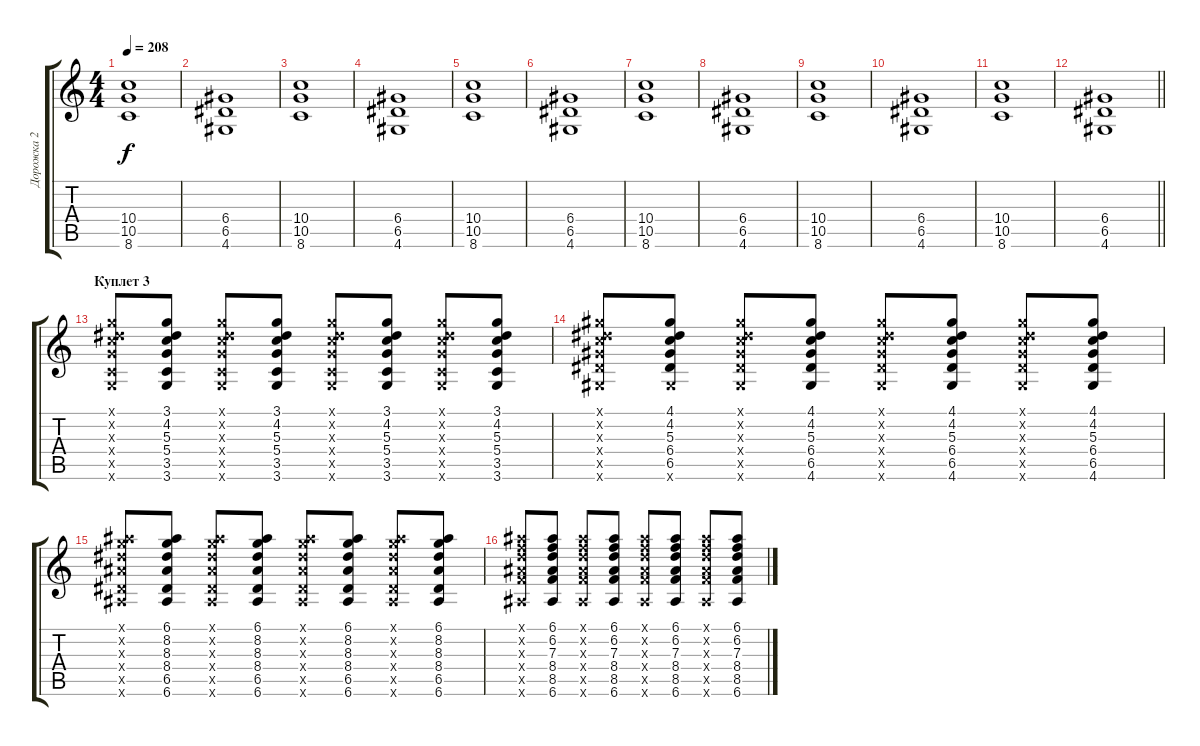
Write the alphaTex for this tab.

\track ("Дорожка 2" "Дорожка 2") {instrument distortionguitar}
\staff {score tabs}
\tuning (E4 B3 G3 D3 A2 E2) {hide}
\ts (4 4)
\tempo 208
\clef g2
\ks c
(10.4 10.5 8.6).1{dy f} |
(6.4 6.5 4.6).1 |
(10.4 10.5 8.6).1 |
(6.4 6.5 4.6).1 |
(10.4 10.5 8.6).1 |
(6.4 6.5 4.6).1 |
(10.4 10.5 8.6).1 |
(6.4 6.5 4.6).1 |
(10.4 10.5 8.6).1 |
(6.4 6.5 4.6).1 |
(10.4 10.5 8.6).1 |
\barLineRight lightlight
(6.4 6.5 4.6).1 |
\section ("" "Куплет 3")
(3.1{x} 4.2{x} 5.3{x} 5.4{x} 3.5{x} 3.6{x}).8{instrument electricguitarclean} (3.1 4.2 5.3 5.4 3.5 3.6).8 (3.1{x} 4.2{x} 5.3{x} 5.4{x} 3.5{x} 3.6{x}).8 (3.1 4.2 5.3 5.4 3.5 3.6).8 (3.1{x} 4.2{x} 5.3{x} 5.4{x} 3.5{x} 3.6{x}).8 (3.1 4.2 5.3 5.4 3.5 3.6).8 (3.1{x} 4.2{x} 5.3{x} 5.4{x} 3.5{x} 3.6{x}).8 (3.1 4.2 5.3 5.4 3.5 3.6).8 |
(4.1{x} 4.2{x} 5.3{x} 6.4{x} 6.5{x} 4.6{x}).8 (4.1 4.2 5.3 6.4 6.5 4.6{x}).8 (4.1{x} 4.2{x} 5.3{x} 6.4{x} 6.5{x} 4.6{x}).8 (4.1 4.2 5.3 6.4 6.5 4.6).8 (4.1{x} 4.2{x} 5.3{x} 6.4{x} 6.5{x} 4.6{x}).8 (4.1 4.2 5.3 6.4 6.5 4.6).8 (4.1{x} 4.2{x} 5.3{x} 6.4{x} 6.5{x} 4.6{x}).8 (4.1 4.2 5.3 6.4 6.5 4.6).8 |
(6.1{x} 8.2{x} 8.3{x} 8.4{x} 6.5{x} 6.6{x}).8 (6.1 8.2 8.3 8.4 6.5 6.6).8 (6.1{x} 8.2{x} 8.3{x} 8.4{x} 6.5{x} 6.6{x}).8 (6.1 8.2 8.3 8.4 6.5 6.6).8 (6.1{x} 8.2{x} 8.3{x} 8.4{x} 6.5{x} 6.6{x}).8 (6.1 8.2 8.3 8.4 6.5 6.6).8 (6.1{x} 8.2{x} 8.3{x} 8.4{x} 6.5{x} 6.6{x}).8 (6.1 8.2 8.3 8.4 6.5 6.6).8 |
(6.1{x} 6.2{x} 7.3{x} 8.4{x} 8.5{x} 6.6{x}).8 (6.1 6.2 7.3 8.4 8.5 6.6).8 (6.1{x} 6.2{x} 7.3{x} 8.4{x} 8.5{x} 6.6{x}).8 (6.1 6.2 7.3 8.4 8.5 6.6).8 (6.1{x} 6.2{x} 7.3{x} 8.4{x} 8.5{x} 6.6{x}).8 (6.1 6.2 7.3 8.4 8.5 6.6).8 (6.1{x} 6.2{x} 7.3{x} 8.4{x} 8.5{x} 6.6{x}).8 (6.1 6.2 7.3 8.4 8.5 6.6).8
